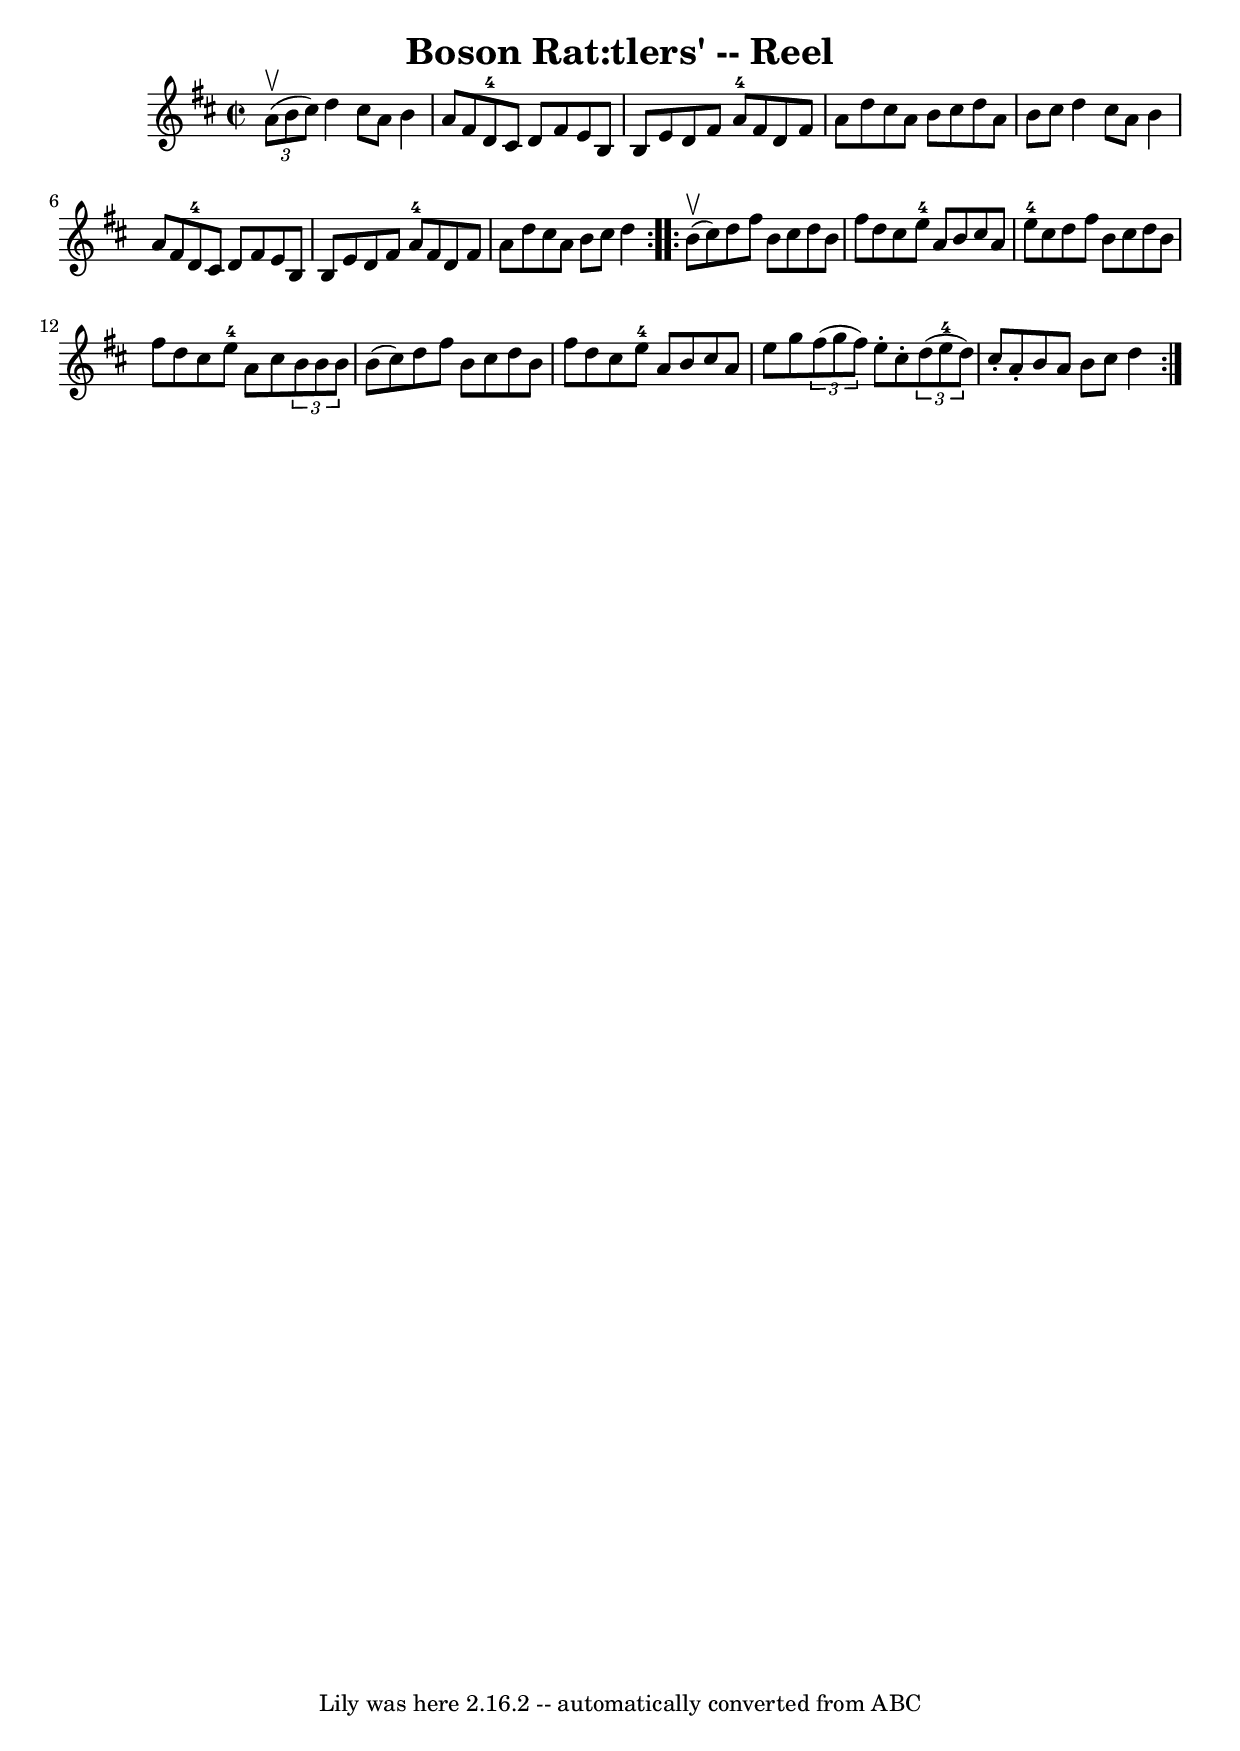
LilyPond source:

\version "2.16.2"
\include "Mammoth.ily"
\header {
  %% book = "Ryan's Mammoth Collection"
  crossRefNumber = "1"
  footnotes = "\\\\224"
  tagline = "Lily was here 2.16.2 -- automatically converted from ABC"
  title = "Boson Rat:tlers' -- Reel"

}
voicedefault =  {



  \repeat volta 2 {

    \override Staff.TimeSignature #'style = #'C
    \time 2/2 
    \key d \major
    \times 2/3 { a'8^\upbow(b'8 cis''8) 
	       } 
    |
    d''4 cis''8 a'8 b'4 a'8 fis'8    |
    d'8-4 cis'8 d'8 fis'8 e'8 b8 b8 e'8    |
    d'8    
    fis'8 a'8-4 fis'8 d'8 fis'8 a'8 d''8    |
    cis''8   
    a'8 b'8 cis''8 d''8 a'8 b'8 cis''8    |
    d''4    
    cis''8 a'8 b'4 a'8 fis'8    |
    d'8-4 cis'8 d'8    
    fis'8 e'8 b8 b8 e'8    |
    d'8 fis'8 a'8-4 fis'8  
    d'8 fis'8 a'8 d''8    |
    cis''8 a'8 b'8 cis''8    
    d''4    
  } 
  \repeat volta 2 {
    b'8^\upbow(cis''8) |
    d''8    
    fis''8 b'8 cis''8 d''8 b'8 fis''8 d''8    |
    cis''8   
    e''8-4 a'8 b'8 cis''8 a'8 e''8-4 cis''8    |
    
    d''8 fis''8 b'8 cis''8 d''8 b'8 fis''8 d''8    |
    
    cis''8 e''8-4 a'8 cis''8    \times 2/3 { b'8 b'8 b'8  
					   }   
    b'8 (cis''8)   |
    d''8 fis''8 b'8 cis''8 d''8    
    b'8 fis''8 d''8    |
    cis''8 e''8-4 a'8 b'8 cis''8  
    a'8 e''8 g''8    |
    \times 2/3 { fis''8 (g''8 fis''8  
		) 
	       } e''8-. cis''8-.   \times 2/3 { d''8 (e''8-4 d''8) 
						}   
    cis''8-. a'8-.   |
    b'8 a'8 b'8 cis''8 d''4    
  }   

}

\score{
  <<

    \context Staff="default"
    {
      \voicedefault 
      
    }

  >>
  \layout {
    
  }
  \midi {
  }

}
